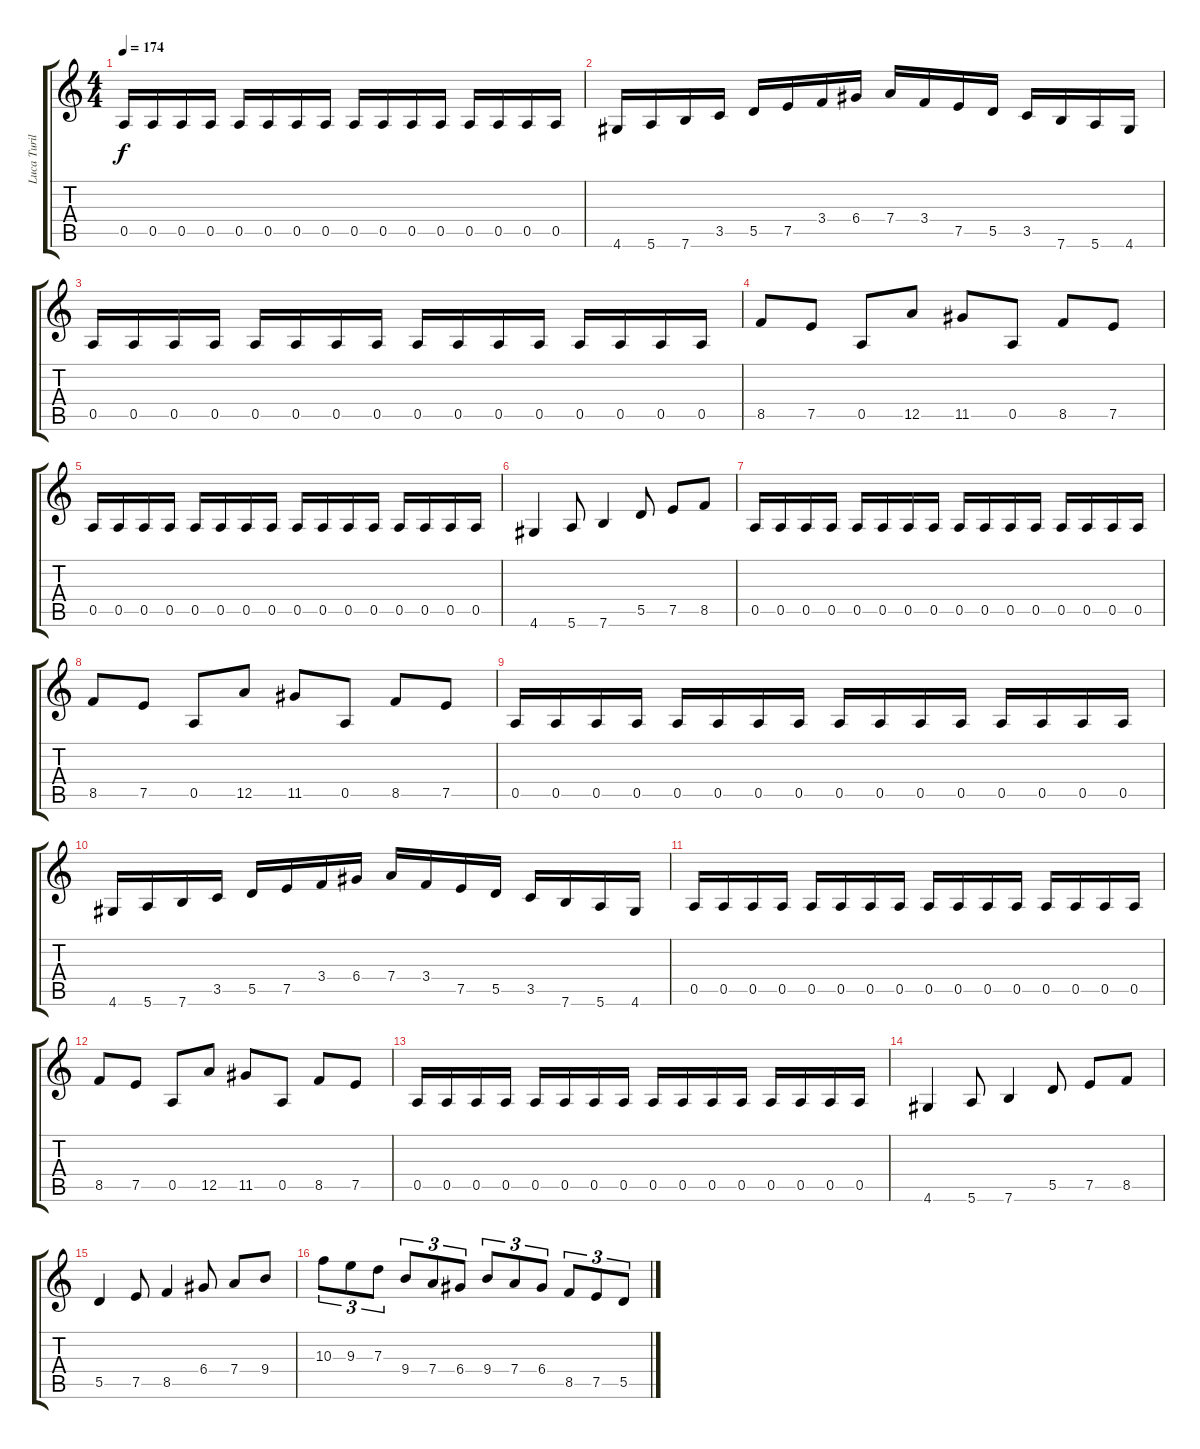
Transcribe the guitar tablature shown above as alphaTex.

\track ("Luca Turilli (Gtr 2)" "Luca Turil") {instrument distortionguitar}
\staff {score tabs}
\tuning (E4 B3 G3 D3 A2 E2) {hide}
\ts (4 4)
\tempo 174
\clef g2
\ks c
0.5.16{dy f} 0.5.16 0.5.16 0.5.16 0.5.16 0.5.16 0.5.16 0.5.16 0.5.16 0.5.16 0.5.16 0.5.16 0.5.16 0.5.16 0.5.16 0.5.16 |
4.6.16 5.6.16 7.6.16 3.5.16 5.5.16 7.5.16 3.4.16 6.4.16 7.4.16 3.4.16 7.5.16 5.5.16 3.5.16 7.6.16 5.6.16 4.6.16 |
0.5.16 0.5.16 0.5.16 0.5.16 0.5.16 0.5.16 0.5.16 0.5.16 0.5.16 0.5.16 0.5.16 0.5.16 0.5.16 0.5.16 0.5.16 0.5.16 |
8.5.8 7.5.8 0.5.8 12.5.8 11.5.8 0.5.8 8.5.8 7.5.8 |
0.5.16 0.5.16 0.5.16 0.5.16 0.5.16 0.5.16 0.5.16 0.5.16 0.5.16 0.5.16 0.5.16 0.5.16 0.5.16 0.5.16 0.5.16 0.5.16 |
4.6.4 5.6.8 7.6.4 5.5.8 7.5.8 8.5.8 |
0.5.16 0.5.16 0.5.16 0.5.16 0.5.16 0.5.16 0.5.16 0.5.16 0.5.16 0.5.16 0.5.16 0.5.16 0.5.16 0.5.16 0.5.16 0.5.16 |
8.5.8 7.5.8 0.5.8 12.5.8 11.5.8 0.5.8 8.5.8 7.5.8 |
0.5.16 0.5.16 0.5.16 0.5.16 0.5.16 0.5.16 0.5.16 0.5.16 0.5.16 0.5.16 0.5.16 0.5.16 0.5.16 0.5.16 0.5.16 0.5.16 |
4.6.16 5.6.16 7.6.16 3.5.16 5.5.16 7.5.16 3.4.16 6.4.16 7.4.16 3.4.16 7.5.16 5.5.16 3.5.16 7.6.16 5.6.16 4.6.16 |
0.5.16 0.5.16 0.5.16 0.5.16 0.5.16 0.5.16 0.5.16 0.5.16 0.5.16 0.5.16 0.5.16 0.5.16 0.5.16 0.5.16 0.5.16 0.5.16 |
8.5.8 7.5.8 0.5.8 12.5.8 11.5.8 0.5.8 8.5.8 7.5.8 |
0.5.16 0.5.16 0.5.16 0.5.16 0.5.16 0.5.16 0.5.16 0.5.16 0.5.16 0.5.16 0.5.16 0.5.16 0.5.16 0.5.16 0.5.16 0.5.16 |
4.6.4 5.6.8 7.6.4 5.5.8 7.5.8 8.5.8 |
5.5.4 7.5.8 8.5.4 6.4.8 7.4.8 9.4.8 |
10.3.8{tu (3 2)} 9.3.8{tu (3 2)} 7.3.8{tu (3 2)} 9.4.8{tu (3 2)} 7.4.8{tu (3 2)} 6.4.8{tu (3 2)} 9.4.8{tu (3 2)} 7.4.8{tu (3 2)} 6.4.8{tu (3 2)} 8.5.8{tu (3 2)} 7.5.8{tu (3 2)} 5.5.8{tu (3 2)}
